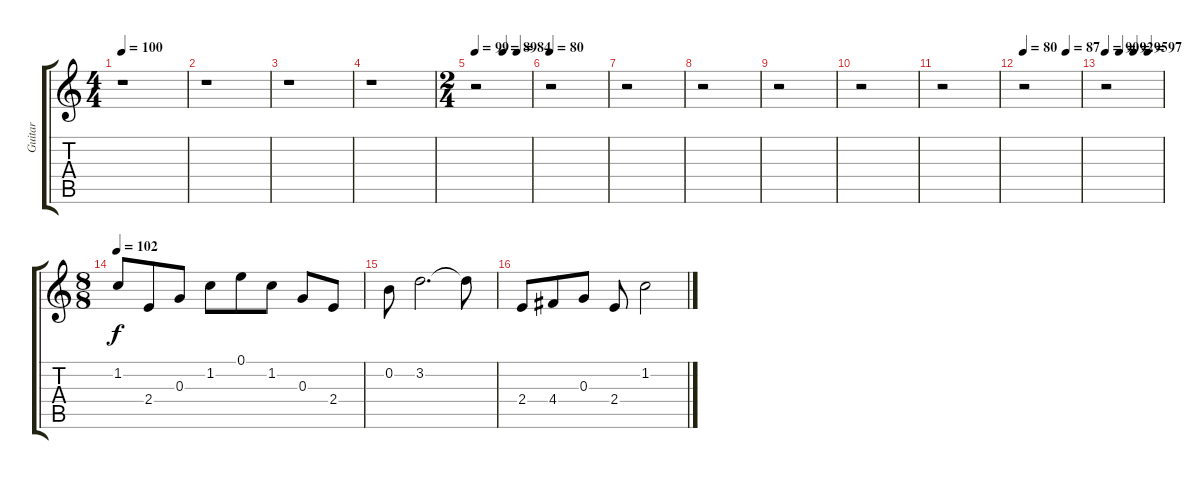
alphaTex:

\track ("Guitar" "Guitar") {instrument electricguitarjazz}
\staff {score tabs}
\tuning (E4 B3 G3 D3 A2 E2) {hide}
\ts (4 4)
\tempo 100
\clef g2
\ks c
r.1{dy f} |
r.1 |
r.1 |
r.1 |
\ts (2 4)
\tempo 99
\tempo (89 0.5)
\tempo (84 0.75)
r.2 |
\tempo 80
r.2 |
r.2 |
r.2 |
r.2 |
r.2 |
r.2 |
\tempo 80
\tempo (87 0.75)
r.2 |
\tempo 90
\tempo (92 0.25)
\tempo (95 0.5)
\tempo (97 0.75)
r.2 |
\ts (8 8)
\tempo 102
1.2.8 2.4.8 0.3.8 1.2.8 0.1.8 1.2.8 0.3.8 2.4.8 |
0.2.8 3.2.2{d} 3.2{t}.8 |
2.4.8 4.4.8 0.3.8 2.4.8 1.2.2
